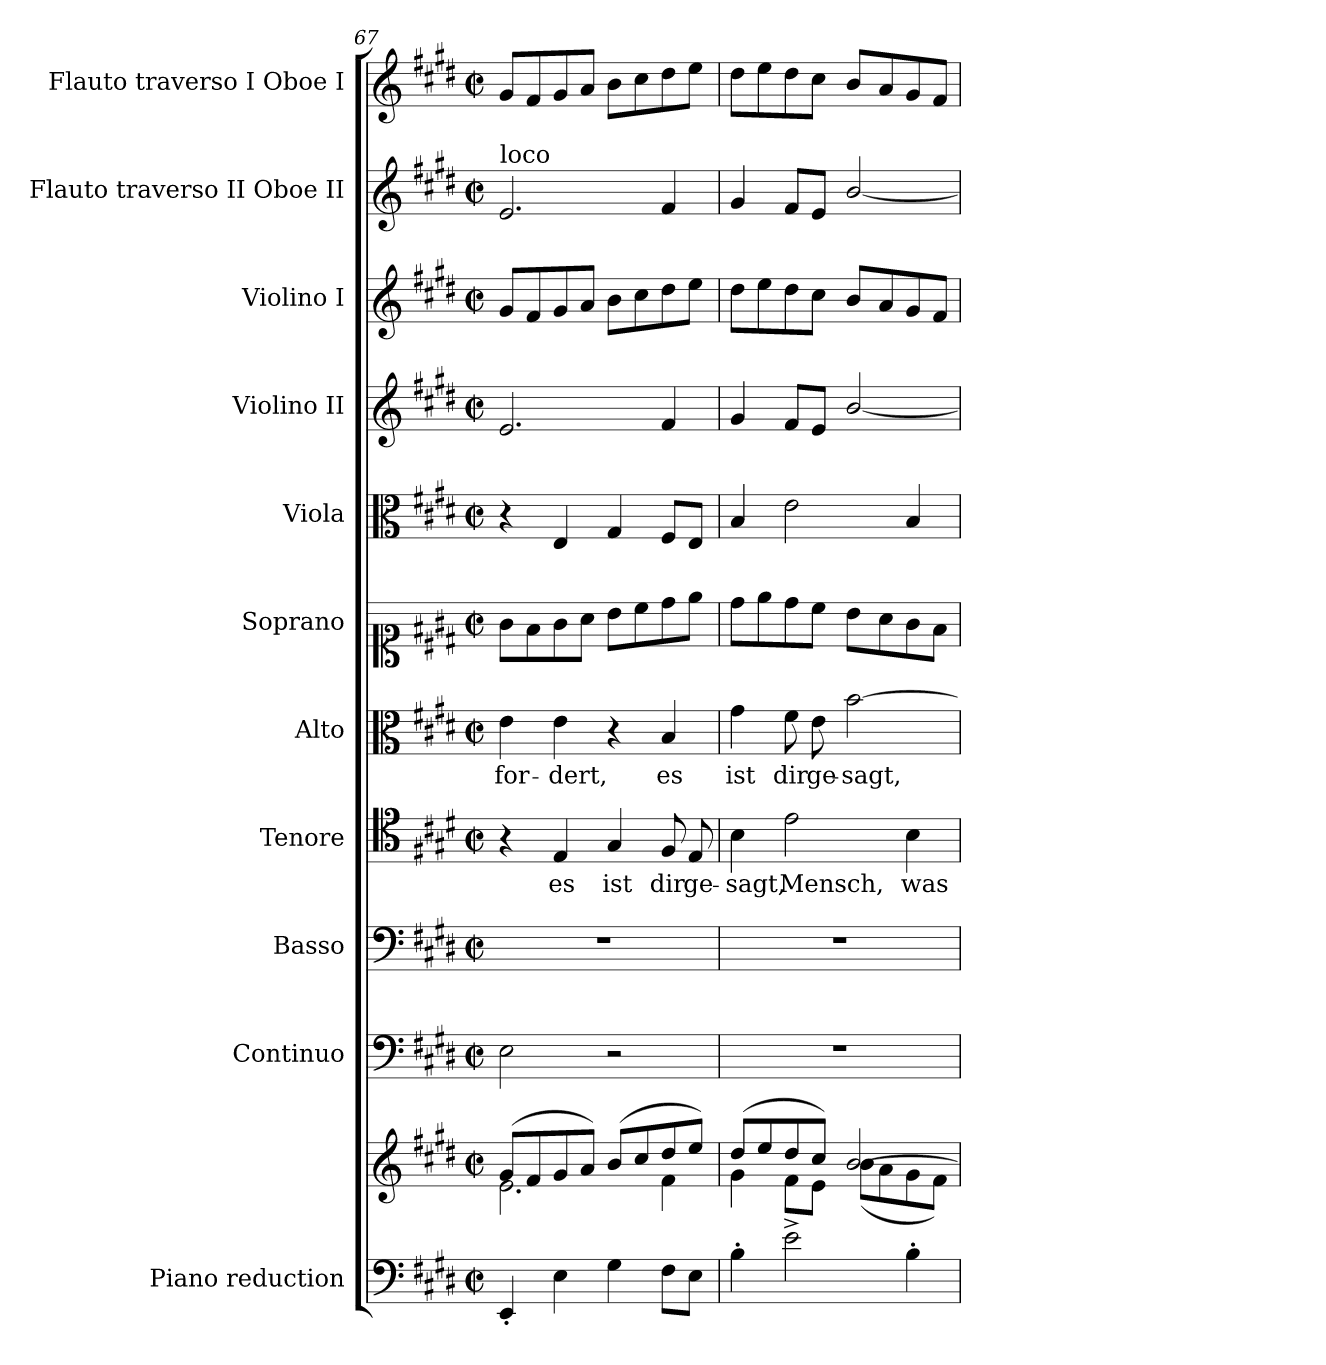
**kern	**kern	**kern	**kern	**kern	**text	**kern	**text	**kern	**kern	**kern	**kern	**kern	**kern
*part11	*part11	*part10	*part9	*part8	*part8	*part7	*part7	*part6	*part5	*part4	*part3	*part2	*part1
*staff12	*staff11	*staff10	*staff9	*staff8	*staff8	*staff7	*staff7	*staff6	*staff5	*staff4	*staff3	*staff2	*staff1
*I"Piano reduction	*	*I"Continuo	*I"Basso	*I"Tenore	*	*I"Alto	*	*I"Soprano	*I"Viola	*I"Violino II	*I"Violino I	*I"Flauto traverso II Oboe II	*I"Flauto traverso I Oboe I
*I'Pno	*	*	*	*	*	*	*	*	*	*	*	*I'Ob	*I'Ob
*clefF4	*clefG2	*clefF4	*clefF4	*clefC4	*	*clefC3	*	*clefC1	*clefC3	*clefG2	*clefG2	*clefG2	*clefG2
*k[f#c#g#d#]	*k[f#c#g#d#]	*k[f#c#g#d#]	*k[f#c#g#d#]	*k[f#c#g#d#]	*	*k[f#c#g#d#]	*	*k[f#c#g#d#]	*k[f#c#g#d#]	*k[f#c#g#d#]	*k[f#c#g#d#]	*k[f#c#g#d#]	*k[f#c#g#d#]
*M2/2	*M2/2	*M2/2	*M2/2	*M2/2	*	*M2/2	*	*M2/2	*M2/2	*M2/2	*M2/2	*M2/2	*M2/2
*met(c|)	*met(c|)	*met(c|)	*met(c|)	*met(c|)	*	*met(c|)	*	*met(c|)	*met(c|)	*met(c|)	*met(c|)	*met(c|)	*met(c|)
=67	=67	=67	=67	=67	=67	=67	=67	=67	=67	=67	=67	=67	=67
*	*^	*	*	*	*	*	*	*	*	*	*	*	*
!	!	!	!	!	!	!	!	!	!	!	!	!	!LO:TX:a:t=loco	!
!	!	!	!	!	!	!	!	!LO:LY:b	!	!	!	!	!	!
4EE'/	(8g#/L	2.e\	2E\	1r	4r	.	4e\	for-	8g#\L	4r	2.e/	8g#/L	2.e/	8g#/L
.	8f#/	.	.	.	.	.	.	.	8f#\	.	.	8f#/	.	8f#/
!	!	!	!	!	!	!LO:LY:b	!	!LO:LY:b	!	!	!	!	!	!
4E\	8g#/	.	.	.	4E/	es	4e\	dert,	8g#\	4E/	.	8g#/	.	8g#/
.	8a/J)	.	.	.	.	.	.	.	8a\J	.	.	8a/J	.	8a/J
!	!	!	!	!	!	!LO:LY:b	!	!	!	!	!	!	!	!
4G#\	(8b/L	.	2r	.	4G#/	ist	4r	.	8b\L	4G#/	.	8b\L	.	8b\L
.	8cc#/	.	.	.	.	.	.	.	8cc#\	.	.	8cc#\	.	8cc#\
!	!	!	!	!	!	!LO:LY:b	!	!LO:LY:b	!	!	!	!	!	!
8F#\L	8dd#/	4f#\	.	.	8F#/	dir	4B/	es	8dd#\	8F#/L	4f#/	8dd#\	4f#/	8dd#\
!	!	!	!	!	!	!LO:LY:b	!	!	!	!	!	!	!	!
8E\J	8ee/J)	.	.	.	8E/	ge-	.	.	8ee\J	8E/J	.	8ee\J	.	8ee\J
=68	=68	=68	=68	=68	=68	=68	=68	=68	=68	=68	=68	=68	=68	=68
!	!	!	!	!	!	!LO:LY:b	!	!LO:LY:b	!	!	!	!	!	!
4B'\	(8dd#/L	4g#\	1r	1r	4B\	sagt,	4g#\	ist	8dd#\L	4B/	4g#/	8dd#\L	4g#/	8dd#\L
.	8ee/	.	.	.	.	.	.	.	8ee\	.	.	8ee\	.	8ee\
!	!	!	!	!	!	!LO:LY:b	!	!LO:LY:b	!	!	!	!	!	!
2e^\	8dd#/	8f#\L	.	.	2e\	Mensch,	8f#\	dir	8dd#\	2e\	8f#/L	8dd#\	8f#/L	8dd#\
!	!	!	!	!	!	!	!	!LO:LY:b	!	!	!	!	!	!
.	8cc#/J)	8e\J	.	.	.	.	8e\	ge-	8cc#\J	.	8e/J	8cc#\J	8e/J	8cc#\J
!	!	!	!	!	!	!	!	!LO:LY:b	!	!	!	!	!	!
.	[2b/	(8b\L	.	.	.	.	[2b\	sagt,	8b\L	.	[2b/	8b/L	[2b/	8b/L
.	.	8a\	.	.	.	.	.	.	8a\	.	.	8a/	.	8a/
!	!	!	!	!	!	!LO:LY:b	!	!	!	!	!	!	!	!
4B'\	.	8g#\	.	.	4B\	was	.	.	8g#\	4B/	.	8g#/	.	8g#/
.	.	8f#\J)	.	.	.	.	.	.	8f#\J	.	.	8f#/J	.	8f#/J
*	*v	*v	*	*	*	*	*	*	*	*	*	*	*	*
=	=	=	=	=	=	=	=	=	=	=	=	=	=
*-	*-	*-	*-	*-	*-	*-	*-	*-	*-	*-	*-	*-	*-
